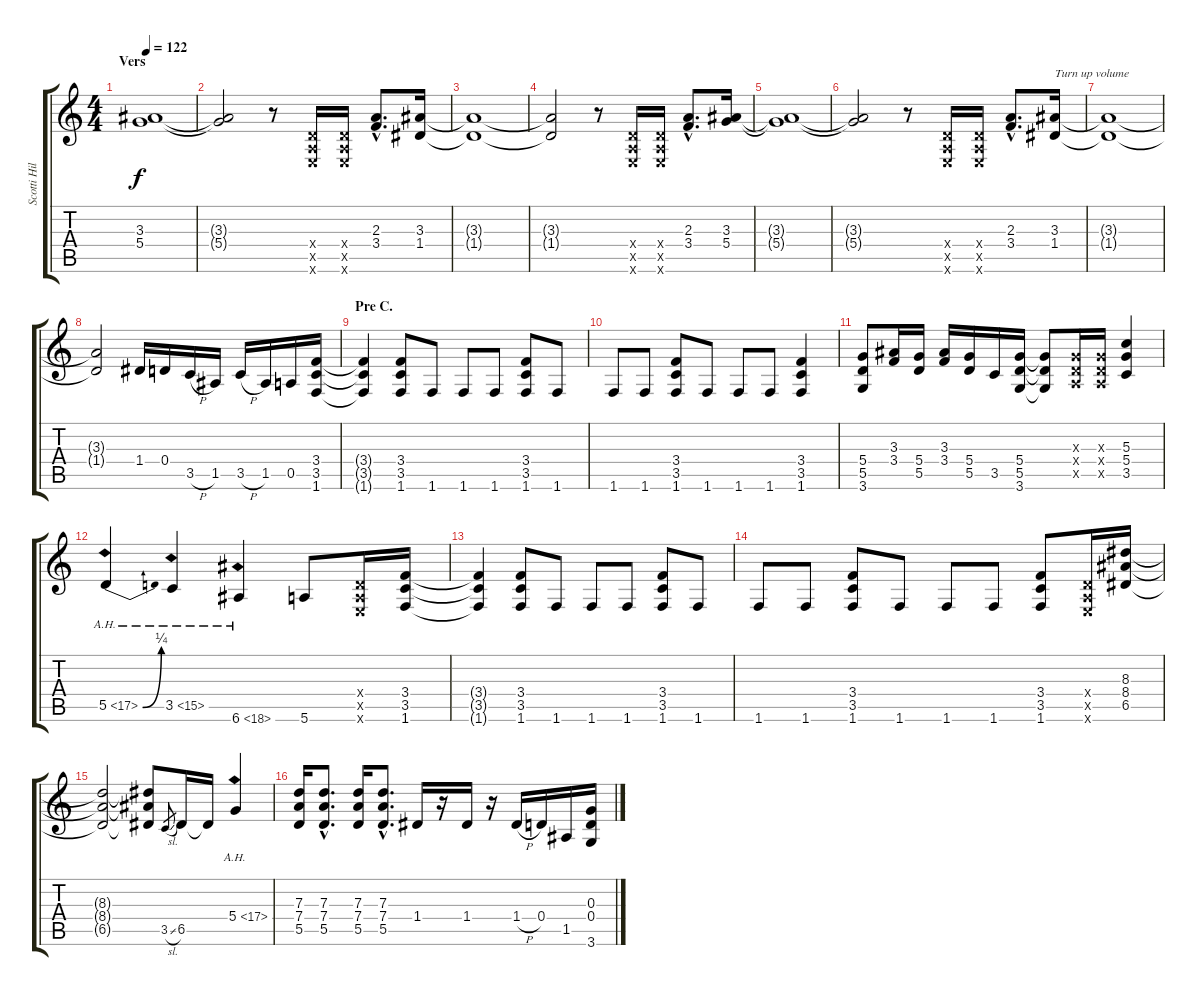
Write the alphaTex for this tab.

\track ("Scotti Hill - Guitar" "Scotti Hil") {instrument overdrivenguitar}
\staff {score tabs}
\tuning (E4 B3 G3 D3 A2 E2) {hide}
\ts (4 4)
\section ("" "Vers")
\tempo 122
\clef g2
\ks c
(3.3{t} 5.4{t}).1{dy f} |
(3.3{t} 5.4{t}).2 r.8 (0.4{x} 0.5{x} 0.6{x}).16 (0.4{x} 0.5{x} 0.6{x}).16 (2.3{hac} 3.4{hac}).8{d} (3.3 1.4).16 |
(3.3{t} 1.4{t}).1 |
(3.3{t} 1.4{t}).2 r.8 (0.4{x} 0.5{x} 0.6{x}).16 (0.4{x} 0.5{x} 0.6{x}).16 (2.3{hac} 3.4{hac}).8{d} (3.3 5.4).16 |
(3.3{t} 5.4{t}).1 |
(3.3{t} 5.4{t}).2 r.8 (0.4{x} 0.5{x} 0.6{x}).16 (0.4{x} 0.5{x} 0.6{x}).16 (2.3{hac} 3.4{hac}).8{d} (3.3 1.4).16{txt "Turn up volume" volume 16} |
(3.3{t} 1.4{t}).1 |
(3.3{t} 1.4{t}).2 1.4.16{volume 13 instrument overdrivenguitar} 0.4.16 3.5{h}.16 1.5.16 3.5{h}.16 1.5.16 0.5.16 (3.4 3.5 1.6).16 |
\section ("" "Pre C.")
(3.4{t} 3.5{t} 1.6{t}).4 (3.4 3.5 1.6).8 1.6.8 1.6.8 1.6.8 (3.4 3.5 1.6).8 1.6.8 |
1.6.8 1.6.8 (3.4 3.5 1.6).8 1.6.8 1.6.8 1.6.8 (3.4 3.5 1.6).4 |
(5.4 5.5 3.6).8 (3.3 3.4).16 (5.4 5.5).16 (3.3 3.4).16 (5.4 5.5).16 3.5.16 (5.4 5.5 3.6).16 (5.4{t} 5.5{t} 3.6{t}).8 (0.3{x} 0.4{x} 0.5{x}).16 (0.3{x} 0.4{x} 0.5{x}).16 (5.3 5.4 3.5).4 |
5.5{be (bend 0 0 60 1) ah 12}.4 3.5{ah 12}.4 6.6{ah 12}.4 5.6.8 (0.4{x} 0.5{x} 0.6{x}).16 (3.4 3.5 1.6).16 |
(3.4{t} 3.5{t} 1.6{t}).4 (3.4 3.5 1.6).8 1.6.8 1.6.8 1.6.8 (3.4 3.5 1.6).8 1.6.8 |
1.6.8 1.6.8 (3.4 3.5 1.6).8 1.6.8 1.6.8 1.6.8 (3.4 3.5 1.6).8 (0.4{x} 0.5{x} 0.6{x}).16 (8.3 8.4 6.5).16 |
(8.3{t} 8.4{t} 6.5{t}).2{volume 16} (8.3{t} 8.4{t} 6.5{t}).8 3.5{sl}.8{gr} 6.5.16 6.5{t}.16 5.4{ah 12}.4 |
(7.3 7.4 5.5).16 (7.3{hac} 7.4{hac} 5.5{hac}).8{d} (7.3 7.4 5.5).16 (7.3{hac} 7.4{hac} 5.5{hac}).8{d} 1.4.16 r.16 1.4.16 r.16 1.4{h}.16 0.4.16 1.5.16 (0.3 0.4 3.6).16
